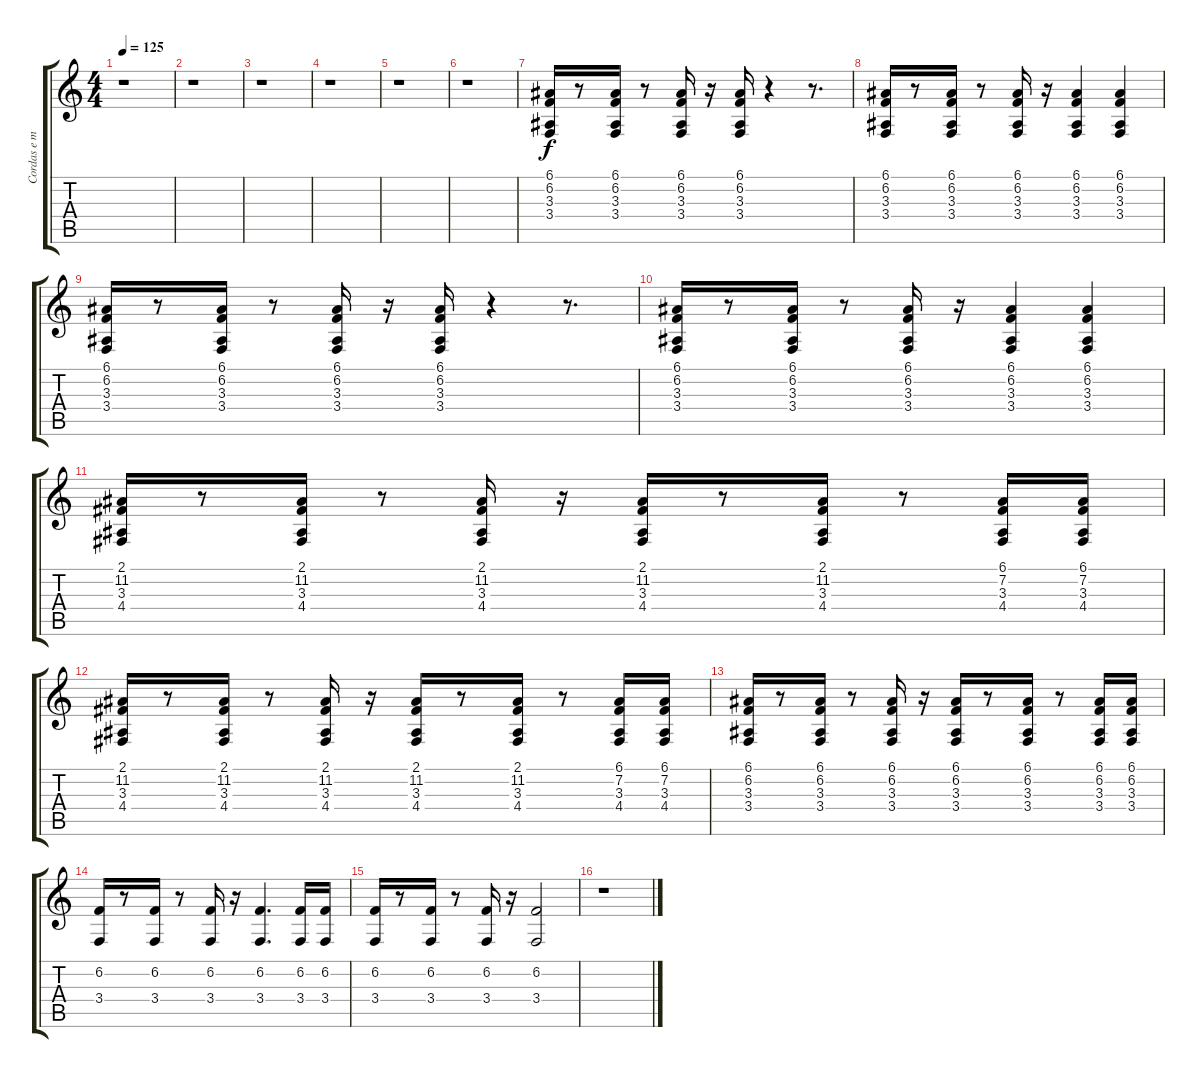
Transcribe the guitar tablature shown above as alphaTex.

\track ("Cordas e metais" "Cordas e m") {instrument stringensemble2}
\staff {score tabs}
\tuning (E4 B3 G3 D3 A2 E2) {hide}
\ts (4 4)
\tempo 125
\clef g2
\ks c
r.1{dy f} |
r.1 |
r.1 |
r.1 |
r.1 |
r.1 |
(6.1 6.2 3.3 3.4).16{volume 10 instrument stringensemble1} r.8 (6.1 6.2 3.3 3.4).16 r.8 (6.1 6.2 3.3 3.4).16 r.16 (6.1 6.2 3.3 3.4).16 r.4 r.8{d} |
(6.1 6.2 3.3 3.4).16 r.8 (6.1 6.2 3.3 3.4).16 r.8 (6.1 6.2 3.3 3.4).16 r.16 (6.1 6.2 3.3 3.4).4 (6.1 6.2 3.3 3.4).4 |
(6.1 6.2 3.3 3.4).16 r.8 (6.1 6.2 3.3 3.4).16 r.8 (6.1 6.2 3.3 3.4).16 r.16 (6.1 6.2 3.3 3.4).16 r.4 r.8{d} |
(6.1 6.2 3.3 3.4).16 r.8 (6.1 6.2 3.3 3.4).16 r.8 (6.1 6.2 3.3 3.4).16 r.16 (6.1 6.2 3.3 3.4).4 (6.1 6.2 3.3 3.4).4 |
(2.1 11.2 3.3 4.4).16 r.8 (2.1 11.2 3.3 4.4).16 r.8 (2.1 11.2 3.3 4.4).16 r.16 (2.1 11.2 3.3 4.4).16 r.8 (2.1 11.2 3.3 4.4).16 r.8 (6.1 7.2 3.3 4.4).16 (6.1 7.2 3.3 4.4).16 |
(2.1 11.2 3.3 4.4).16 r.8 (2.1 11.2 3.3 4.4).16 r.8 (2.1 11.2 3.3 4.4).16 r.16 (2.1 11.2 3.3 4.4).16 r.8 (2.1 11.2 3.3 4.4).16 r.8 (6.1 7.2 3.3 4.4).16 (6.1 7.2 3.3 4.4).16 |
(6.1 6.2 3.3 3.4).16 r.8 (6.1 6.2 3.3 3.4).16 r.8 (6.1 6.2 3.3 3.4).16 r.16 (6.1 6.2 3.3 3.4).16 r.8 (6.1 6.2 3.3 3.4).16 r.8 (6.1 6.2 3.3 3.4).16 (6.1 6.2 3.3 3.4).16 |
(6.2 3.4).16 r.8 (6.2 3.4).16 r.8 (6.2 3.4).16 r.16 (6.2 3.4).4{d} (6.2 3.4).16 (6.2 3.4).16 |
(6.2 3.4).16 r.8 (6.2 3.4).16 r.8 (6.2 3.4).16 r.16 (6.2 3.4).2 |
r.1
